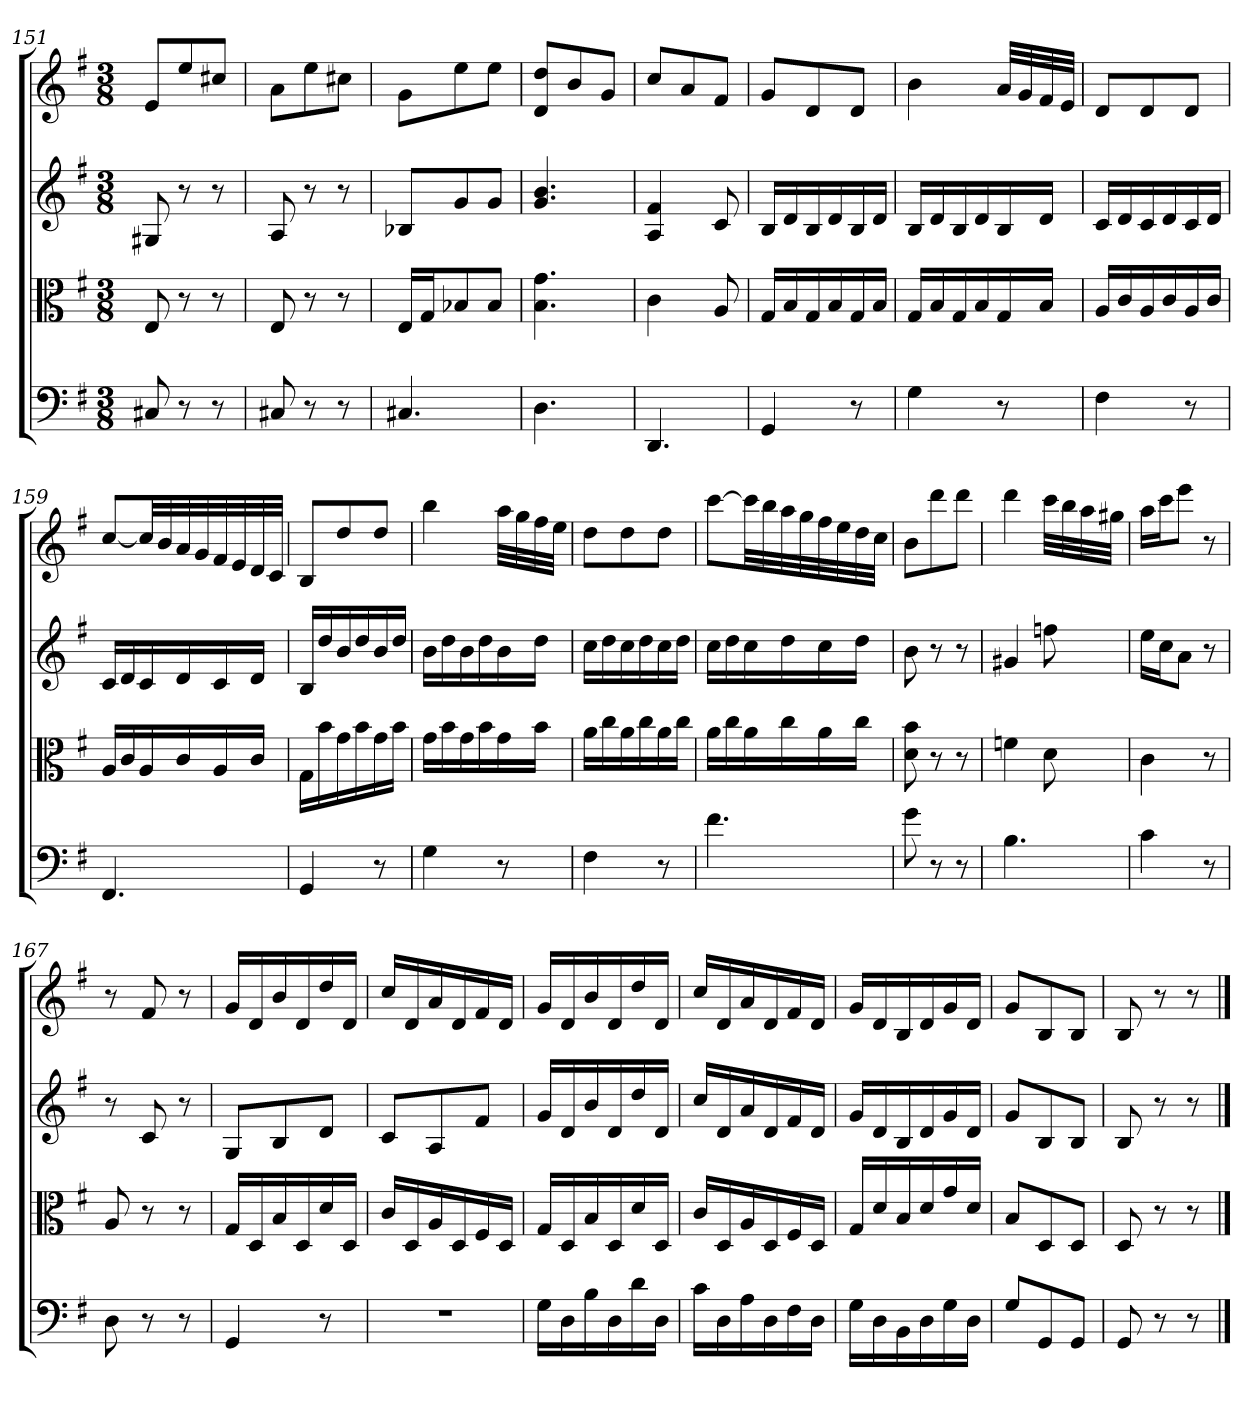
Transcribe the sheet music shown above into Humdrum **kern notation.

**kern	**kern	**kern	**kern
*part4	*part3	*part2	*part1
*staff4	*staff3	*staff2	*staff1
*clefF4	*clefC3	*	*
*k[f#]	*k[f#]	*k[f#]	*k[f#]
*G:	*G:	*G:	*G:
*M3/8	*M3/8	*M3/8	*M3/8
=151	=151	=151	=151
8C#X	8E	8G#X	8eL
8r	8r	8r	8ee
8r	8r	8r	8cc#XJ
=152	=152	=152	=152
8C#X	8E	8A	8aL
8r	8r	8r	8ee
8r	8r	8r	8cc#XJ
=153	=153	=153	=153
4.C#X	16E/LL	8B-XL	8gL
.	16G/J	.	.
.	8B-X/	8g	8ee
.	8B-/J	8gJ	8eeJ
=154	=154	=154	=154
4.D	4.B 4.g	4.g 4.b	8d 8ddL
.	.	.	8b
.	.	.	8gJ
=155	=155	=155	=155
4.DD	4c	4A 4f#	8ccL
.	.	.	8a
.	8A	8c	8f#J
=156	=156	=156	=156
4GG	16G/LL	16BLL	8gL
.	16B/	16d	.
.	16G/	16B	8d
.	16B/	16d	.
8r	16G/	16B	8dJ
.	16B/JJ	16dJJ	.
=157	=157	=157	=157
4G	16G/LL	16BLL	4b
.	16B/	16d	.
.	16G/	16B	.
.	16B/	16d	.
8r	16G/	16B	32aLLL
.	.	.	32g
.	16B/JJ	16dJJ	32f#
.	.	.	32eJJJ
=158	=158	=158	=158
4F#	16A/LL	16cLL	8dL
.	16c/	16d	.
.	16A/	16c	8d
.	16c/	16d	.
8r	16A/	16c	8dJ
.	16c/JJ	16dJJ	.
=159	=159	=159	=159
4.FF#	16A/LL	16cLL	[8ccL
.	16c/	16d	.
.	16A/	16c	32ccLL]
.	.	.	32b
.	16c/	16d	32a
.	.	.	32g
.	16A/	16c	32f#
.	.	.	32e
.	16c/JJ	16dJJ	32d
.	.	.	32cJJJ
=160	=160	=160	=160
4GG	16G\LL	16BLL	8BL
.	16b\	16dd	.
.	16g\	16b	8dd
.	16b\	16dd	.
8r	16g\	16b	8ddJ
.	16b\JJ	16ddJJ	.
=161	=161	=161	=161
4G	16g\LL	16bLL	4bb
.	16b\	16dd	.
.	16g\	16b	.
.	16b\	16dd	.
8r	16g\	16b	32aaLLL
.	.	.	32gg
.	16b\JJ	16ddJJ	32ff#
.	.	.	32eeJJJ
=162	=162	=162	=162
4F#	16a\LL	16ccLL	8ddL
.	16cc\	16dd	.
.	16a\	16cc	8dd
.	16cc\	16dd	.
8r	16a\	16cc	8ddJ
.	16cc\JJ	16ddJJ	.
=163	=163	=163	=163
4.f#	16a\LL	16ccLL	[8cccL
.	16cc\	16dd	.
.	16a\	16cc	32cccLL]
.	.	.	32bb
.	16cc\	16dd	32aa
.	.	.	32gg
.	16a\	16cc	32ff#
.	.	.	32ee
.	16cc\JJ	16ddJJ	32dd
.	.	.	32ccJJJ
=164	=164	=164	=164
8g	8d 8b	8b	8bL
8r	8r	8r	8ddd
8r	8r	8r	8dddJ
=165	=165	=165	=165
4.B	4fn	4g#X	4ddd
.	8d	8ffn	32cccLLL
.	.	.	32bb
.	.	.	32aa
.	.	.	32gg#XJJJ
=166	=166	=166	=166
4c	4c	16eeLL	16aaLL
.	.	16ccJ	16cccJ
.	.	8aJ	8eeeJ
8r	8r	8r	8r
=167	=167	=167	=167
8D	8A	8r	8r
8r	8r	8c	8f#
8r	8r	8r	8r
=168	=168	=168	=168
4GG	16G/LL	8GL	16gLL
.	16D/	.	16d
.	16B/	8B	16b
.	16D/	.	16d
8r	16d/	8dJ	16dd
.	16D/JJ	.	16dJJ
=169	=169	=169	=169
4.r	16c/LL	8cL	16ccLL
.	16D/	.	16d
.	16A/	8A	16a
.	16D/	.	16d
.	16F#/	8f#J	16f#
.	16D/JJ	.	16dJJ
=170	=170	=170	=170
16G\LL	16G/LL	16gLL	16gLL
16D\	16D/	16d	16d
16B\	16B/	16b	16b
16D\	16D/	16d	16d
16d\	16d/	16dd	16dd
16D\JJ	16D/JJ	16dJJ	16dJJ
=171	=171	=171	=171
16c\LL	16c/LL	16ccLL	16ccLL
16D\	16D/	16d	16d
16A\	16A/	16a	16a
16D\	16D/	16d	16d
16F#\	16F#/	16f#	16f#
16D\JJ	16D/JJ	16dJJ	16dJJ
=172	=172	=172	=172
16G\LL	16G/LL	16gLL	16gLL
16D\	16d/	16d	16d
16BB\	16B/	16B	16B
16D\	16d/	16d	16d
16G\	16g/	16g	16g
16D\JJ	16d/JJ	16dJJ	16dJJ
=173	=173	=173	=173
8G/L	8B/L	8gL	8gL
8GG/	8D/	8B	8B
8GG/J	8D/J	8BJ	8BJ
=174	=174	=174	=174
8GG	8D	8B	8B
8r	8r	8r	8r
8r	8r	8r	8r
==	==	==	==
*-	*-	*-	*-
